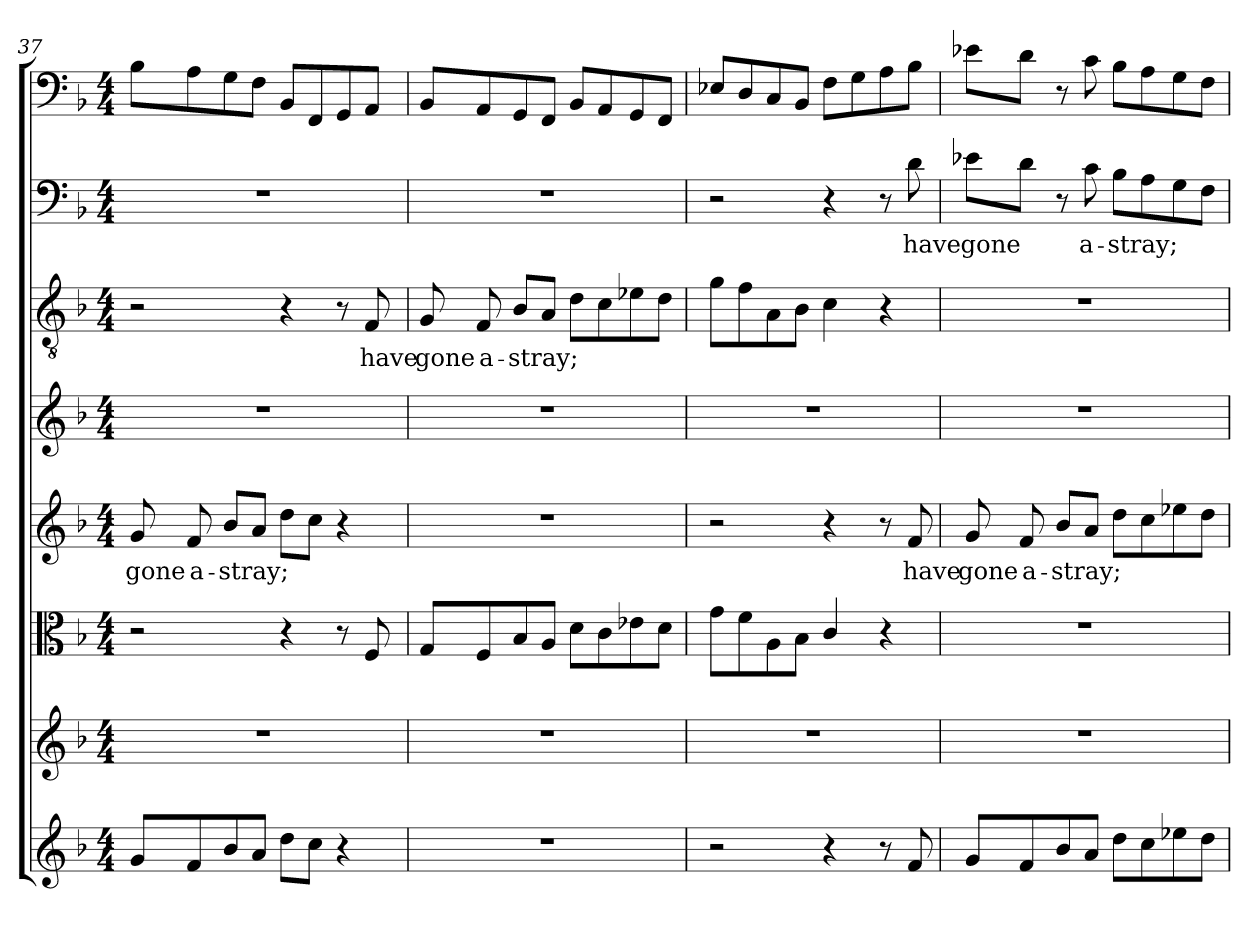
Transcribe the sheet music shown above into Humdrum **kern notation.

**kern	**kern	**kern	**kern	**text	**kern	**kern	**text	**kern	**text	**kern
*part8	*part7	*part6	*part5	*part5	*part4	*part3	*part3	*part2	*part2	*part1
*staff8	*staff7	*staff6	*staff5	*staff5	*staff4	*staff3	*staff3	*staff2	*staff2	*staff1
*clefG2	*clefG2	*clefC3	*clefG2	*	*clefG2	*clefGv2	*	*clefF4	*	*clefF4
*k[b-]	*k[b-]	*k[b-]	*k[b-]	*	*k[b-]	*k[b-]	*	*k[b-]	*	*k[b-]
*F:	*F:	*F:	*F:	*	*F:	*F:	*	*F:	*	*F:
*M4/4	*M4/4	*M4/4	*M4/4	*	*M4/4	*M4/4	*	*M4/4	*	*M4/4
=37	=37	=37	=37	=37	=37	=37	=37	=37	=37	=37
8g/L	1r	2r	8g/	gone	1r	2r	.	1r	.	8B-\L
8f/	.	.	8f/	a-	.	.	.	.	.	8A\
8b-/	.	.	8b-/L	-stray;	.	.	.	.	.	8G\
8a/J	.	.	8a/J	.	.	.	.	.	.	8F\J
8dd\L	.	4r	8dd\L	.	.	4r	.	.	.	8BB-/L
8cc\J	.	.	8cc\J	.	.	.	.	.	.	8FF/
4r	.	8r	4r	.	.	8r	.	.	.	8GG/
.	.	8F/	.	.	.	8F/	have	.	.	8AA/J
=38	=38	=38	=38	=38	=38	=38	=38	=38	=38	=38
1r	1r	8G/L	1r	.	1r	8G/	gone	1r	.	8BB-/L
.	.	8F/	.	.	.	8F/	a-	.	.	8AA/
.	.	8B-/	.	.	.	8B-/L	-stray;	.	.	8GG/
.	.	8A/J	.	.	.	8A/J	.	.	.	8FF/J
.	.	8d\L	.	.	.	8d\L	.	.	.	8BB-/L
.	.	8c\	.	.	.	8c\	.	.	.	8AA/
.	.	8e-X\	.	.	.	8e-X\	.	.	.	8GG/
.	.	8d\J	.	.	.	8d\J	.	.	.	8FF/J
=39	=39	=39	=39	=39	=39	=39	=39	=39	=39	=39
2r	1r	8g\L	2r	.	1r	8g\L	.	2r	.	8E-X/L
.	.	8f\	.	.	.	8f\	.	.	.	8D/
.	.	8A\	.	.	.	8A\	.	.	.	8C/
.	.	8B-\J	.	.	.	8B-\J	.	.	.	8BB-/J
4r	.	4c/	4r	.	.	4c\	.	4r	.	8F\L
.	.	.	.	.	.	.	.	.	.	8G\
8r	.	4r	8r	.	.	4r	.	8r	.	8A\
8f/	.	.	8f/	have	.	.	.	8d\	have	8B-\J
=40	=40	=40	=40	=40	=40	=40	=40	=40	=40	=40
8g/L	1r	1r	8g/	gone	1r	1r	.	8e-X\L	gone	8e-X\L
8f/	.	.	8f/	a-	.	.	.	8d\J	.	8d\J
8b-/	.	.	8b-/L	-stray;	.	.	.	8r	.	8r
8a/J	.	.	8a/J	.	.	.	.	8c\	a-	8c\
8dd\L	.	.	8dd\L	.	.	.	.	8B-\L	-stray;	8B-\L
8cc\	.	.	8cc\	.	.	.	.	8A\	.	8A\
8ee-X\	.	.	8ee-X\	.	.	.	.	8G\	.	8G\
8dd\J	.	.	8dd\J	.	.	.	.	8F\J	.	8F\J
=	=	=	=	=	=	=	=	=	=	=
*-	*-	*-	*-	*-	*-	*-	*-	*-	*-	*-
